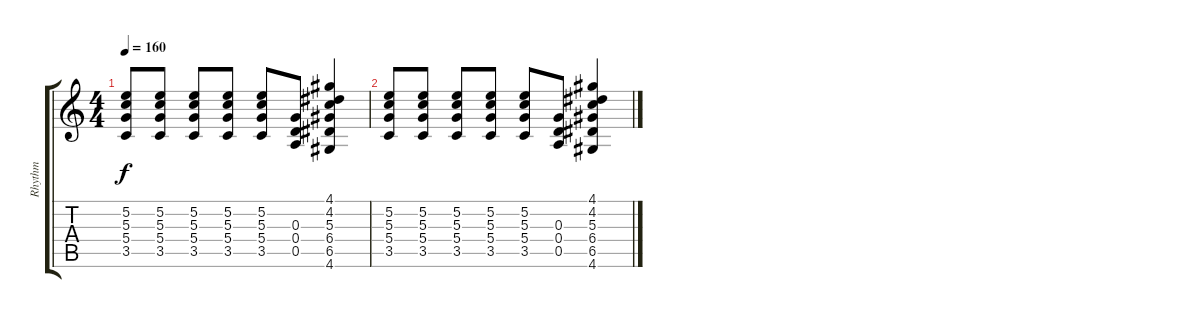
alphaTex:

\track ("Rhythm" "Rhythm") {instrument overdrivenguitar}
\staff {score tabs}
\tuning (E4 B3 G3 D3 A2 E2) {hide}
\ts (4 4)
\tempo 160
\clef g2
\ks c
(5.2 5.3 5.4 3.5).8{dy f} (5.2 5.3 5.4 3.5).8 (5.2 5.3 5.4 3.5).8 (5.2 5.3 5.4 3.5).8 (5.2 5.3 5.4 3.5).8 (0.3 0.4 0.5).8 (4.1 4.2 5.3 6.4 6.5 4.6).4 |
(5.2 5.3 5.4 3.5).8 (5.2 5.3 5.4 3.5).8 (5.2 5.3 5.4 3.5).8 (5.2 5.3 5.4 3.5).8 (5.2 5.3 5.4 3.5).8 (0.3 0.4 0.5).8 (4.1 4.2 5.3 6.4 6.5 4.6).4
